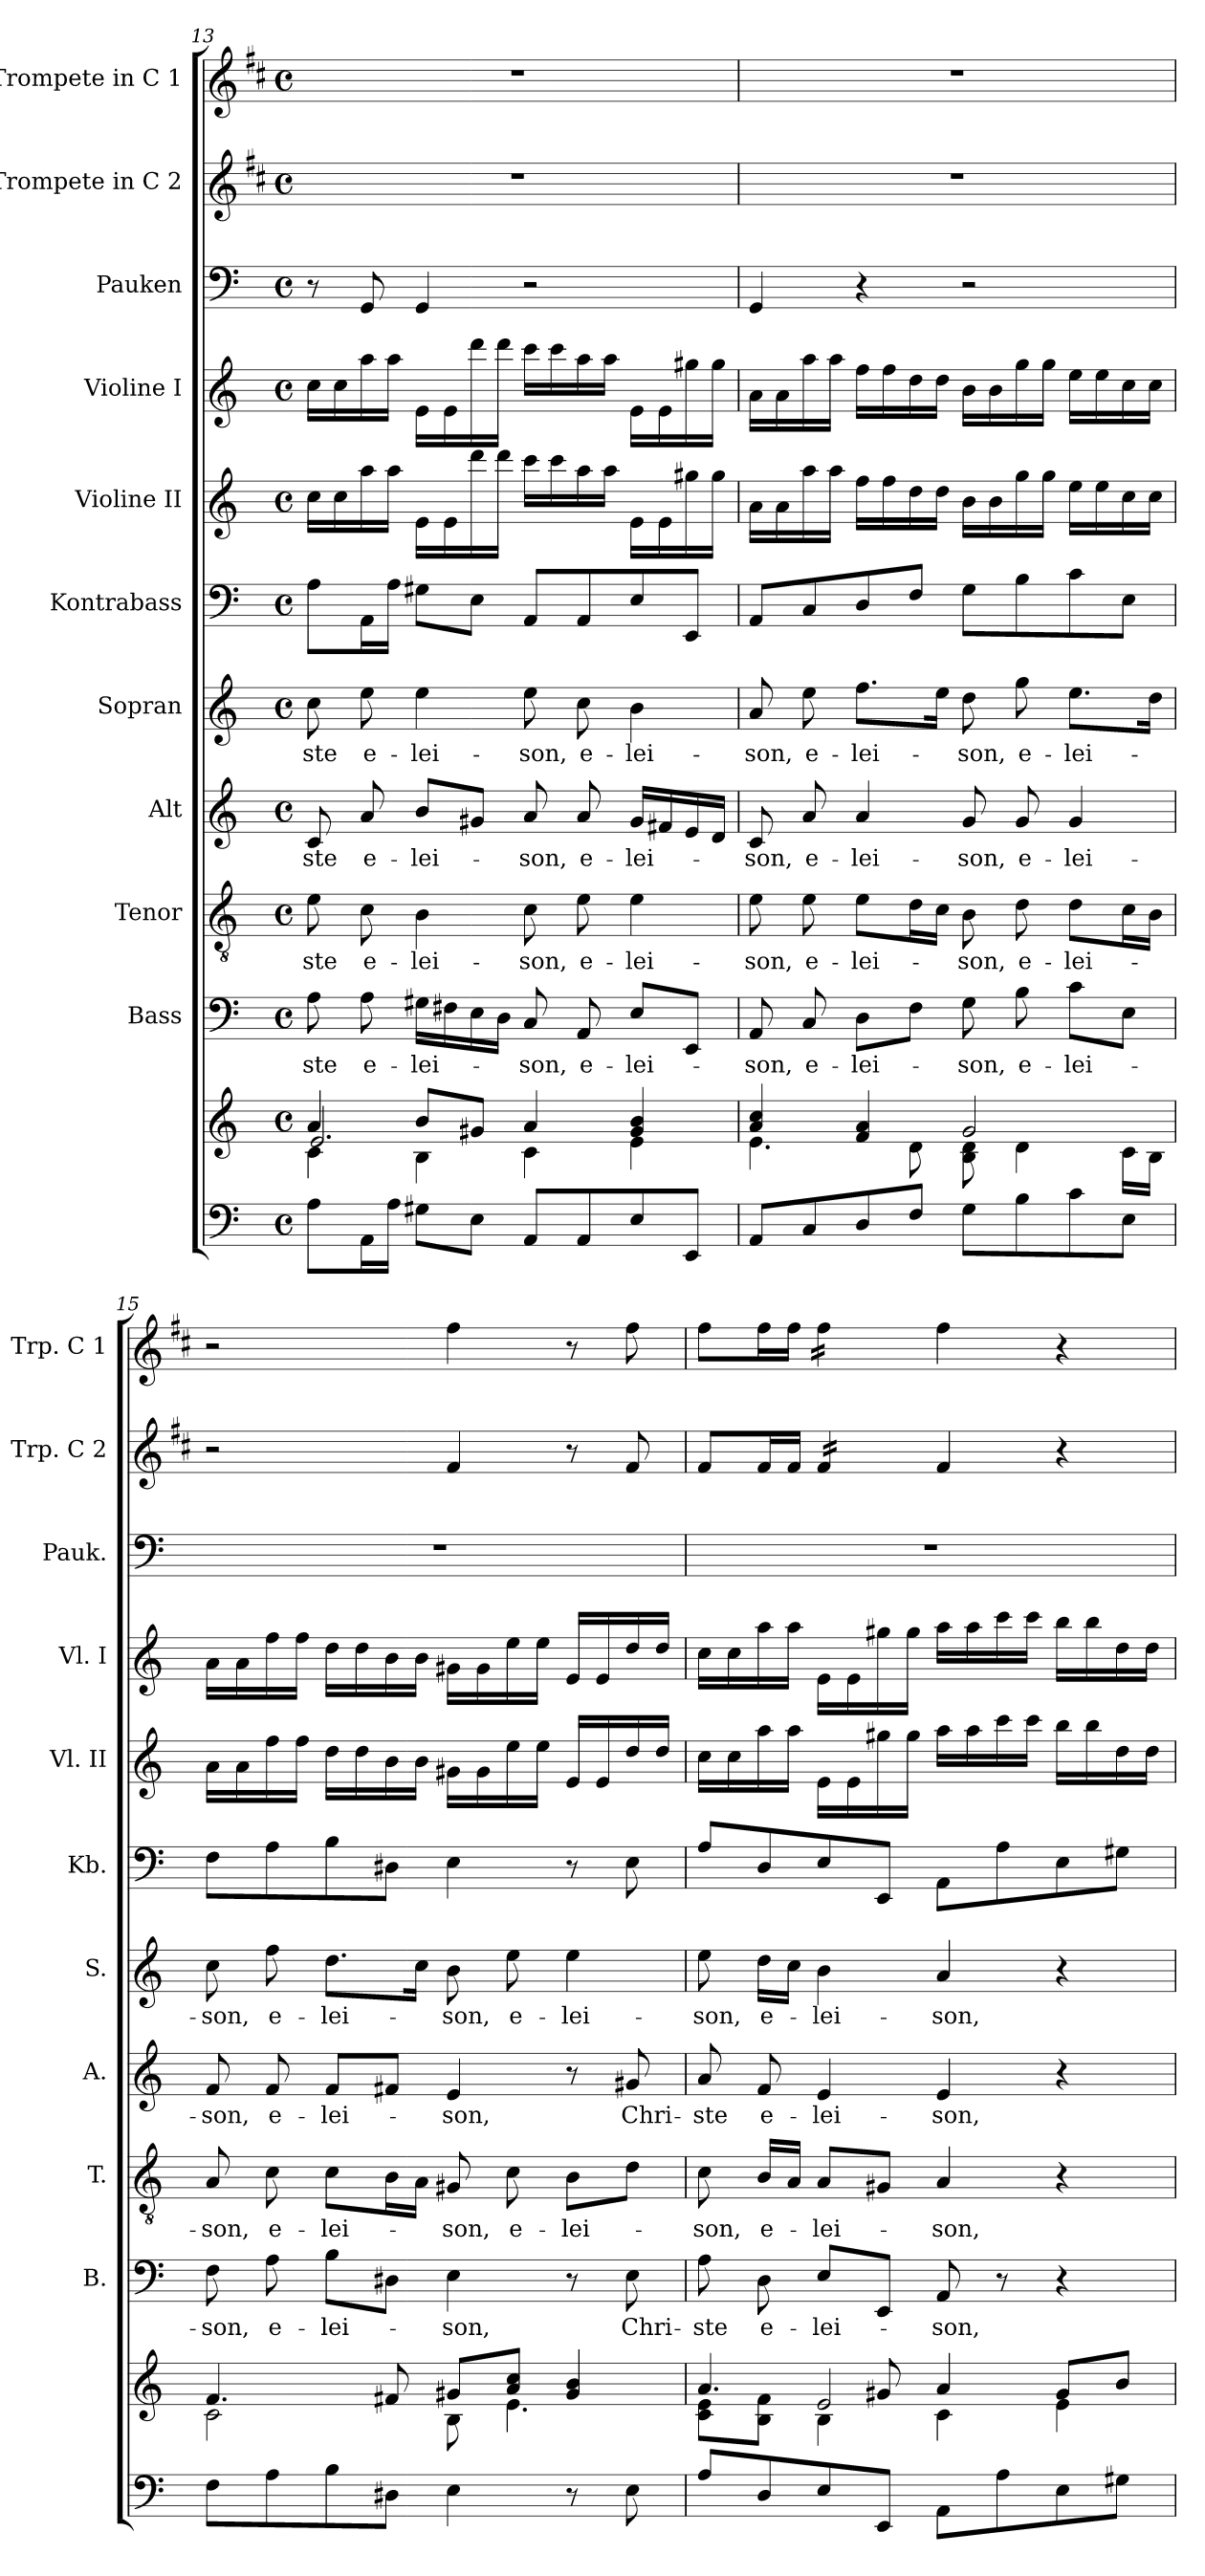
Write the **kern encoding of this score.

**kern	**kern	**kern	**text	**kern	**text	**kern	**text	**kern	**text	**kern	**kern	**kern	**kern	**kern	**kern
*part11	*part11	*part10	*part10	*part9	*part9	*part8	*part8	*part7	*part7	*part6	*part5	*part4	*part3	*part2	*part1
*staff12	*staff11	*staff10	*staff10	*staff9	*staff9	*staff8	*staff8	*staff7	*staff7	*staff6	*staff5	*staff4	*staff3	*staff2	*staff1
*	*	*I"Bass	*	*I"Tenor	*	*I"Alt	*	*I"Sopran	*	*I"Kontrabass	*I"Violine II	*I"Violine I	*I"Pauken	*I"Trompete in C 2	*I"Trompete in C 1
*	*	*I'B.	*	*I'T.	*	*I'A.	*	*I'S.	*	*I'Kb.	*I'Vl. II	*I'Vl. I	*I'Pauk.	*I'Trp. C 2	*I'Trp. C 1
!!LO:PB:g=z
*clefF4	*clefG2	*clefF4	*	*clefGv2	*	*clefG2	*	*clefG2	*	*clefF4	*clefG2	*clefG2	*clefF4	*clefG2	*clefG2
*	*	*	*	*	*	*	*	*	*	*ITrd7c12	*	*	*	*ITrd1c2	*ITrd1c2
*k[]	*k[]	*k[]	*	*k[]	*	*k[]	*	*k[]	*	*k[]	*k[]	*k[]	*k[]	*k[]	*k[]
*C:	*C:	*C:	*	*C:	*	*C:	*	*C:	*	*C:	*C:	*C:	*C:	*C:	*C:
*M4/4	*M4/4	*M4/4	*	*M4/4	*	*M4/4	*	*M4/4	*	*M4/4	*M4/4	*M4/4	*M4/4	*M4/4	*M4/4
*met(c)	*met(c)	*met(c)	*	*met(c)	*	*met(c)	*	*met(c)	*	*met(c)	*met(c)	*met(c)	*met(c)	*met(c)	*met(c)
=13	=13	=13	=13	=13	=13	=13	=13	=13	=13	=13	=13	=13	=13	=13	=13
*	*^	*	*	*	*	*	*	*	*	*	*	*	*	*	*
*	*	*^	*	*	*	*	*	*	*	*	*	*	*	*	*	*
!	!	!	!	!	!LO:LY:b	!	!LO:LY:b	!	!LO:LY:b	!	!LO:LY:b	!	!	!	!	!	!
8A\L	4a/	4c\	2.e/	8A\	-ste	8e\	-ste	8c/	-ste	8cc\	-ste	8AA\L	16cc\LL	16cc\LL	8r	1r	1r
.	.	.	.	.	.	.	.	.	.	.	.	.	16cc\	16cc\	.	.	.
!	!	!	!	!	!LO:LY:b	!	!LO:LY:b	!	!LO:LY:b	!	!LO:LY:b	!	!	!	!	!	!
16AA\L	.	.	.	8A\	e-	8c\	e-	8a/	e-	8ee\	e-	16AAA\L	16aa\	16aa\	8GG/	.	.
16A\JJ	.	.	.	.	.	.	.	.	.	.	.	16AA\JJ	16aa\JJ	16aa\JJ	.	.	.
!	!	!	!	!	!LO:LY:b	!	!LO:LY:b	!	!LO:LY:b	!	!LO:LY:b	!	!	!	!	!	!
8G#X\L	8b/L	4B\	.	16G#X\LL	-lei-	4B\	-lei-	8b/L	-lei-	4ee\	-lei-	8GG#X\L	16e\LL	16e\LL	4GG/	.	.
.	.	.	.	16F#X\	.	.	.	.	.	.	.	.	16e\	16e\	.	.	.
8E\J	8g#X/J	.	.	16E\	.	.	.	8g#X/J	.	.	.	8EE\J	16ddd\	16ddd\	.	.	.
.	.	.	.	16D\JJ	.	.	.	.	.	.	.	.	16ddd\JJ	16ddd\JJ	.	.	.
!	!	!	!	!	!LO:LY:b	!	!LO:LY:b	!	!LO:LY:b	!	!LO:LY:b	!	!	!	!	!	!
8AA/L	4a/	4c\	.	8C/	-son,	8c\	-son,	8a/	-son,	8ee\	-son,	8AAA/L	16ccc\LL	16ccc\LL	2r	.	.
.	.	.	.	.	.	.	.	.	.	.	.	.	16ccc\	16ccc\	.	.	.
!	!	!	!	!	!LO:LY:b	!	!LO:LY:b	!	!LO:LY:b	!	!LO:LY:b	!	!	!	!	!	!
8AA/	.	.	.	8AA/	e-	8e\	e-	8a/	e-	8cc\	e-	8AAA/	16aa\	16aa\	.	.	.
.	.	.	.	.	.	.	.	.	.	.	.	.	16aa\JJ	16aa\JJ	.	.	.
!	!	!	!	!	!LO:LY:b	!	!LO:LY:b	!	!LO:LY:b	!	!LO:LY:b	!	!	!	!	!	!
8E/	4g#/ 4b/	4e\	4ryy	8E/L	-lei-	4e\	-lei-	16g#/LL	-lei-	4b\	-lei-	8EE/	16e\LL	16e\LL	.	.	.
.	.	.	.	.	.	.	.	16f#X/	.	.	.	.	16e\	16e\	.	.	.
8EE/J	.	.	.	8EE/J	.	.	.	16e/	.	.	.	8EEE/J	16gg#X\	16gg#X\	.	.	.
.	.	.	.	.	.	.	.	16d/JJ	.	.	.	.	16gg#\JJ	16gg#\JJ	.	.	.
*	*	*v	*v	*	*	*	*	*	*	*	*	*	*	*	*	*	*
=14	=14	=14	=14	=14	=14	=14	=14	=14	=14	=14	=14	=14	=14	=14	=14	=14
!	!	!	!	!LO:LY:b	!	!LO:LY:b	!	!LO:LY:b	!	!LO:LY:b	!	!	!	!	!	!
8AA/L	4a/ 4cc/	4.e\	8AA/	-son,	8e\	-son,	8c/	-son,	8a/	-son,	8AAA/L	16a\LL	16a\LL	4GG/	1r	1r
.	.	.	.	.	.	.	.	.	.	.	.	16a\	16a\	.	.	.
!	!	!	!	!LO:LY:b	!	!LO:LY:b	!	!LO:LY:b	!	!LO:LY:b	!	!	!	!	!	!
8C/	.	.	8C/	e-	8e\	e-	8a/	e-	8ee\	e-	8CC/	16aa\	16aa\	.	.	.
.	.	.	.	.	.	.	.	.	.	.	.	16aa\JJ	16aa\JJ	.	.	.
!	!	!	!	!LO:LY:b	!	!LO:LY:b	!	!LO:LY:b	!	!LO:LY:b	!	!	!	!	!	!
8D/	4f/ 4a/	.	8D\L	-lei-	8e\L	-lei-	4a/	-lei-	8.ff\L	-lei-	8DD/	16ff\LL	16ff\LL	4r	.	.
.	.	.	.	.	.	.	.	.	.	.	.	16ff\	16ff\	.	.	.
8F/J	.	8d\	8F\J	.	16d\L	.	.	.	.	.	8FF/J	16dd\	16dd\	.	.	.
.	.	.	.	.	16c\JJ	.	.	.	16ee\Jk	.	.	16dd\JJ	16dd\JJ	.	.	.
!	!	!	!	!LO:LY:b	!	!LO:LY:b	!	!LO:LY:b	!	!LO:LY:b	!	!	!	!	!	!
8G\L	2g/	8B\ 8d\	8G\	-son,	8B\	-son,	8g/	-son,	8dd\	-son,	8GG\L	16b\LL	16b\LL	2r	.	.
.	.	.	.	.	.	.	.	.	.	.	.	16b\	16b\	.	.	.
!	!	!	!	!LO:LY:b	!	!LO:LY:b	!	!LO:LY:b	!	!LO:LY:b	!	!	!	!	!	!
8B\	.	4d\	8B\	e-	8d\	e-	8g/	e-	8gg\	e-	8BB\	16gg\	16gg\	.	.	.
.	.	.	.	.	.	.	.	.	.	.	.	16gg\JJ	16gg\JJ	.	.	.
!	!	!	!	!LO:LY:b	!	!LO:LY:b	!	!LO:LY:b	!	!LO:LY:b	!	!	!	!	!	!
8c\	.	.	8c\L	-lei-	8d\L	-lei-	4g/	-lei-	8.ee\L	-lei-	8C\	16ee\LL	16ee\LL	.	.	.
.	.	.	.	.	.	.	.	.	.	.	.	16ee\	16ee\	.	.	.
8E\J	.	16c\LL	8E\J	.	16c\L	.	.	.	.	.	8EE\J	16cc\	16cc\	.	.	.
.	.	16B\JJ	.	.	16B\JJ	.	.	.	16dd\Jk	.	.	16cc\JJ	16cc\JJ	.	.	.
=15	=15	=15	=15	=15	=15	=15	=15	=15	=15	=15	=15	=15	=15	=15	=15	=15
!	!	!	!	!LO:LY:b	!	!LO:LY:b	!	!LO:LY:b	!	!LO:LY:b	!	!	!	!	!	!
8F\L	4.f/	2c\	8F\	-son,	8A/	-son,	8f/	-son,	8cc\	-son,	8FF\L	16a\LL	16a\LL	1r	2r	2r
.	.	.	.	.	.	.	.	.	.	.	.	16a\	16a\	.	.	.
!	!	!	!	!LO:LY:b	!	!LO:LY:b	!	!LO:LY:b	!	!LO:LY:b	!	!	!	!	!	!
8A\	.	.	8A\	e-	8c\	e-	8f/	e-	8ff\	e-	8AA\	16ff\	16ff\	.	.	.
.	.	.	.	.	.	.	.	.	.	.	.	16ff\JJ	16ff\JJ	.	.	.
!	!	!	!	!LO:LY:b	!	!LO:LY:b	!	!LO:LY:b	!	!LO:LY:b	!	!	!	!	!	!
8B\	.	.	8B\L	-lei-	8c\L	-lei-	8f/L	-lei-	8.dd\L	-lei-	8BB\	16dd\LL	16dd\LL	.	.	.
.	.	.	.	.	.	.	.	.	.	.	.	16dd\	16dd\	.	.	.
8D#X\J	8f#X/	.	8D#X\J	.	16B\L	.	8f#X/J	.	.	.	8DD#X\J	16b\	16b\	.	.	.
.	.	.	.	.	16A\JJ	.	.	.	16cc\Jk	.	.	16b\JJ	16b\JJ	.	.	.
!	!	!	!	!LO:LY:b	!	!LO:LY:b	!	!LO:LY:b	!	!LO:LY:b	!	!	!	!	!	!
4E\	8g#X/L	8B\	4E\	-son,	8G#X/	-son,	4e/	-son,	8b\	-son,	4EE\	16g#X\LL	16g#X\LL	.	4e/	4ee\
.	.	.	.	.	.	.	.	.	.	.	.	16g#\	16g#\	.	.	.
!	!	!	!	!	!	!LO:LY:b	!	!	!	!LO:LY:b	!	!	!	!	!	!
.	8a/ 8cc/J	4.e\	.	.	8c\	e-	.	.	8ee\	e-	.	16ee\	16ee\	.	.	.
.	.	.	.	.	.	.	.	.	.	.	.	16ee\JJ	16ee\JJ	.	.	.
!	!	!	!	!	!	!LO:LY:b	!	!	!	!LO:LY:b	!	!	!	!	!	!
8r	4g#/ 4b/	.	8r	.	8B\L	-lei-	8r	.	4ee\	-lei-	8r	16e/LL	16e/LL	.	8r	8r
.	.	.	.	.	.	.	.	.	.	.	.	16e/	16e/	.	.	.
!	!	!	!	!LO:LY:b	!	!	!	!LO:LY:b	!	!	!	!	!	!	!	!
8E\	.	.	8E\	Chri-	8d\J	.	8g#X/	Chri-	.	.	8EE\	16dd/	16dd/	.	8e/	8ee\
.	.	.	.	.	.	.	.	.	.	.	.	16dd/JJ	16dd/JJ	.	.	.
!!LO:PB:g=z
=16	=16	=16	=16	=16	=16	=16	=16	=16	=16	=16	=16	=16	=16	=16	=16	=16
*	*	*^	*	*	*	*	*	*	*	*	*	*	*	*	*	*
!	!	!	!	!	!LO:LY:b	!	!LO:LY:b	!	!LO:LY:b	!	!LO:LY:b	!	!	!	!	!	!
8A/L	4.a/	8c\ 8e\L	4ryy	8A\	-ste	8c\	-son,	8a/	-ste	8ee\	-son,	8AA/L	16cc\LL	16cc\LL	1r	8e/L	8ee\L
.	.	.	.	.	.	.	.	.	.	.	.	.	16cc\	16cc\	.	.	.
!	!	!	!	!	!LO:LY:b	!	!LO:LY:b	!	!LO:LY:b	!	!LO:LY:b	!	!	!	!	!	!
8D/	.	8B\ 8f\J	.	8D\	e-	16B/LL	e-	8f/	e-	16dd\LL	e-	8DD/	16aa\	16aa\	.	16e/L	16ee\L
.	.	.	.	.	.	16A/JJ	.	.	.	16cc\JJ	.	.	16aa\JJ	16aa\JJ	.	16e/JJ	16ee\JJ
!	!	!	!	!	!LO:LY:b	!	!LO:LY:b	!	!LO:LY:b	!	!LO:LY:b	!	!	!	!	!	!
*	*	*	*	*	*	*	*	*	*	*	*	*	*	*	*	*tremolo	*
*	*	*	*	*	*	*	*	*	*	*	*	*	*	*	*	*	*tremolo
8E/	.	4B\	2e/	8E/L	-lei-	8A/L	-lei-	4e/	-lei-	4b\	-lei-	8EE/	16e\LL	16e\LL	.	16e/LL	16ee\LL
.	.	.	.	.	.	.	.	.	.	.	.	.	16e\	16e\	.	16e/	16ee\
8EE/J	8g#X/	.	.	8EE/J	.	8G#X/J	.	.	.	.	.	8EEE/J	16gg#X\	16gg#X\	.	16e/	16ee\
.	.	.	.	.	.	.	.	.	.	.	.	.	16gg#\JJ	16gg#\JJ	.	16e/JJ	16ee\JJ
*	*	*	*	*	*	*	*	*	*	*	*	*	*	*	*	*	*Xtremolo
*	*	*	*	*	*	*	*	*	*	*	*	*	*	*	*	*Xtremolo	*
!	!	!	!	!	!LO:LY:b	!	!LO:LY:b	!	!LO:LY:b	!	!LO:LY:b	!	!	!	!	!	!
8AA\L	4a/	4c\	.	8AA/	-son,	4A/	-son,	4e/	-son,	4a/	-son,	8AAA\L	16aa\LL	16aa\LL	.	4e/	4ee\
.	.	.	.	.	.	.	.	.	.	.	.	.	16aa\	16aa\	.	.	.
8A\	.	.	.	8r	.	.	.	.	.	.	.	8AA\	16ccc\	16ccc\	.	.	.
.	.	.	.	.	.	.	.	.	.	.	.	.	16ccc\JJ	16ccc\JJ	.	.	.
8E\	8g#/L	4e\	4ryy	4r	.	4r	.	4r	.	4r	.	8EE\	16bb\LL	16bb\LL	.	4r	4r
.	.	.	.	.	.	.	.	.	.	.	.	.	16bb\	16bb\	.	.	.
8G#X\J	8b/J	.	.	.	.	.	.	.	.	.	.	8GG#X\J	16dd\	16dd\	.	.	.
.	.	.	.	.	.	.	.	.	.	.	.	.	16dd\JJ	16dd\JJ	.	.	.
*	*v	*v	*v	*	*	*	*	*	*	*	*	*	*	*	*	*	*
=	=	=	=	=	=	=	=	=	=	=	=	=	=	=	=
*-	*-	*-	*-	*-	*-	*-	*-	*-	*-	*-	*-	*-	*-	*-	*-
